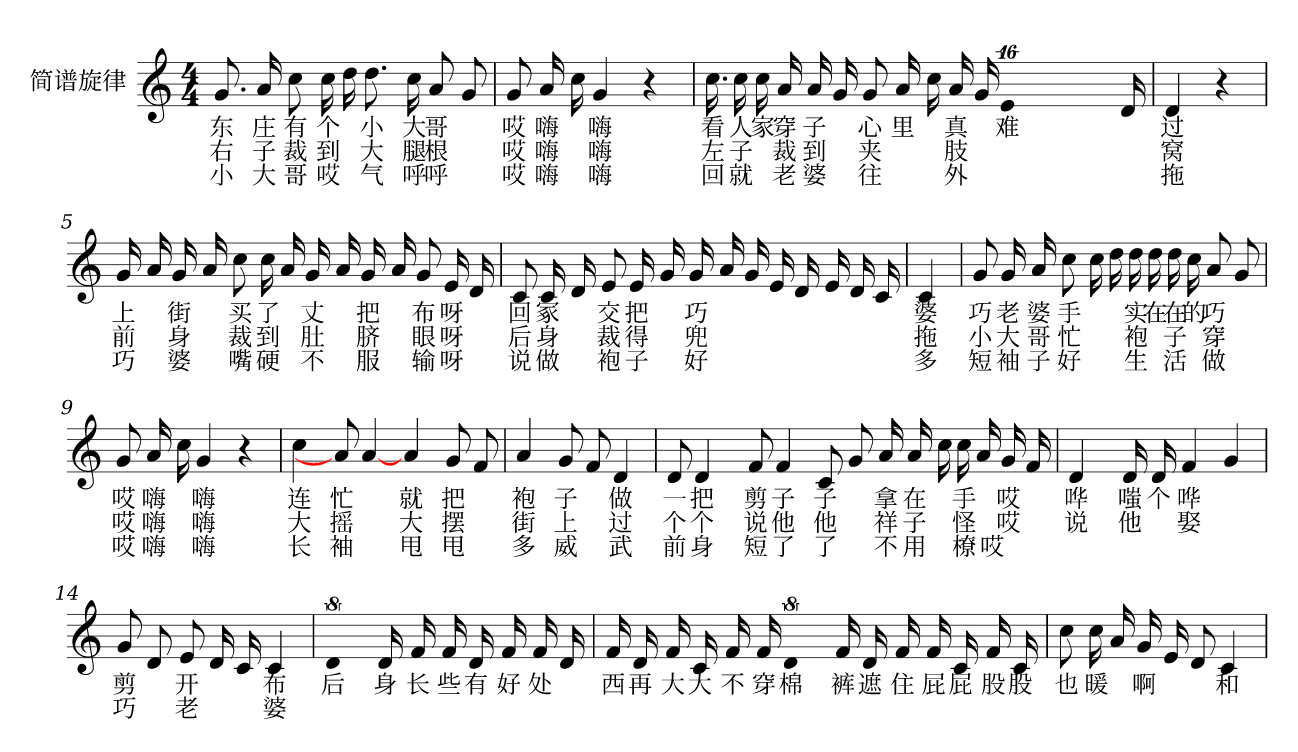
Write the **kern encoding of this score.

**kern	**text	**text	**text
*part1	*part1	*part1	*part1
*staff1	*staff1	*staff1	*staff1
*I"简谱旋律	*	*	*
*k[]	*	*	*
*M4/4	*	*	*
=1	=1	=1	=1
8.g	东	右	小
16a	庄	子	大
8cc	有	裁	哥
16cc	个	到	哎
16dd	.	.	.
8.dd	小	大	气
16cc	大	腿	呼
8a	哥	根	呼
8g	.	.	.
=2	=2	=2	=2
8g	哎	哎	哎
16a	嗨	嗨	嗨
16cc	.	.	.
4g	嗨	嗨	嗨
4r	.	.	.
=3	=3	=3	=3
!LO:N:vis=16.	!	!	!
16cc	看	左	回
16cc	人	子	就
16cc	家	.	.
16a	穿	裁	老
16a	子	到	婆
16g	.	.	.
8g	心	夹	往
16a	里	.	.
16cc	.	.	.
16a	真	肢	外
16g	.	.	.
!LO:N:vis=1	!	!	!
16%17e	难	.	.
16d	.	.	.
=4	=4	=4	=4
4d	过	窝	拖
4r	.	.	.
=5	=5	=5	=5
16g	上	前	巧
16a	.	.	.
16g	街	身	婆
16a	.	.	.
8cc	买	裁	嘴
16cc	了	到	硬
16a	.	.	.
16g	丈	肚	不
16a	.	.	.
16g	把	脐	服
16a	.	.	.
8g	布	眼	输
16e	呀	呀	呀
16d	.	.	.
=6	=6	=6	=6
8c	回	后	说
16c	冢	身	做
16d	.	.	.
8e	交	裁	袍
16e	把	得	子
16g	.	.	.
16g	巧	兜	好
16a	.	.	.
16g	.	.	.
16e	.	.	.
16d	.	.	.
16e	.	.	.
16d	.	.	.
16c	.	.	.
=7	=7	=7	=7
4c	婆	拖	多
=8	=8	=8	=8
8g	巧	小	短
16g	老	大	袖
16a	婆	哥	子
8cc	手	忙	好
16cc	.	.	.
16dd	.	.	.
16dd	实	袍	生
16dd	在	.	.
16dd	在	子	活
16cc	的	.	.
8a	巧	穿	做
8g	.	.	.
=9	=9	=9	=9
8g	哎	哎	哎
16a	嗨	嗨	嗨
16cc	.	.	.
4g	嗨	嗨	嗨
4r	.	.	.
=10	=10	=10	=10
4cc	连	大	长
8a]	忙	摇	袖
[4a	.	.	.
4a	就	大	甩
8g	把	摆	甩
8f	.	.	.
=11	=11	=11	=11
4a	袍	街	多
8g	子	上	威
8f	.	.	.
4d	做	过	武
=12	=12	=12	=12
8d	一	个	前
!LO:N:vis=4	!	!	!
4.d	把	个	身
8f	剪	说	短
4f	子	他	了
8c	子	他	了
8g	.	.	.
16a	拿	祥	不
16a	在	子	用
16cc	.	.	.
16cc	手	怪	橑
16a	.	.	.
16g	哎	哎	哎
16f	.	.	.
=13	=13	=13	=13
!LO:N:vis=4	!	!	!
4.d	哗	说	.
16d	嗤	他	.
16d	个	.	.
4f	哗	娶	.
4g	.	.	.
=14	=14	=14	=14
8g	剪	巧	.
8d	.	.	.
8e	开	老	.
16d	.	.	.
16c	.	.	.
4c	布	婆	.
=15	=15	=15	=15
!LO:N:vis=4	!	!	!
16%5d	后	.	.
16d	身	.	.
16f	长	.	.
16f	些	.	.
16d	有	.	.
16f	好	.	.
16f	处	.	.
16d	.	.	.
=16	=16	=16	=16
16f	西	.	.
16d	再	.	.
16f	大	.	.
16c	大	.	.
16f	不	.	.
16f	穿	.	.
!LO:N:vis=4	!	!	!
16%5d	棉	.	.
16f	裤	.	.
16d	遮	.	.
16f	住	.	.
16f	屁	.	.
16c	屁	.	.
16f	股	.	.
16c	股	.	.
=17	=17	=17	=17
8cc	也	.	.
16cc	暖	.	.
16a	.	.	.
16g	啊	.	.
16e	.	.	.
8d	.	.	.
4c	和	.	.
=	=	=	=
*-	*-	*-	*-
